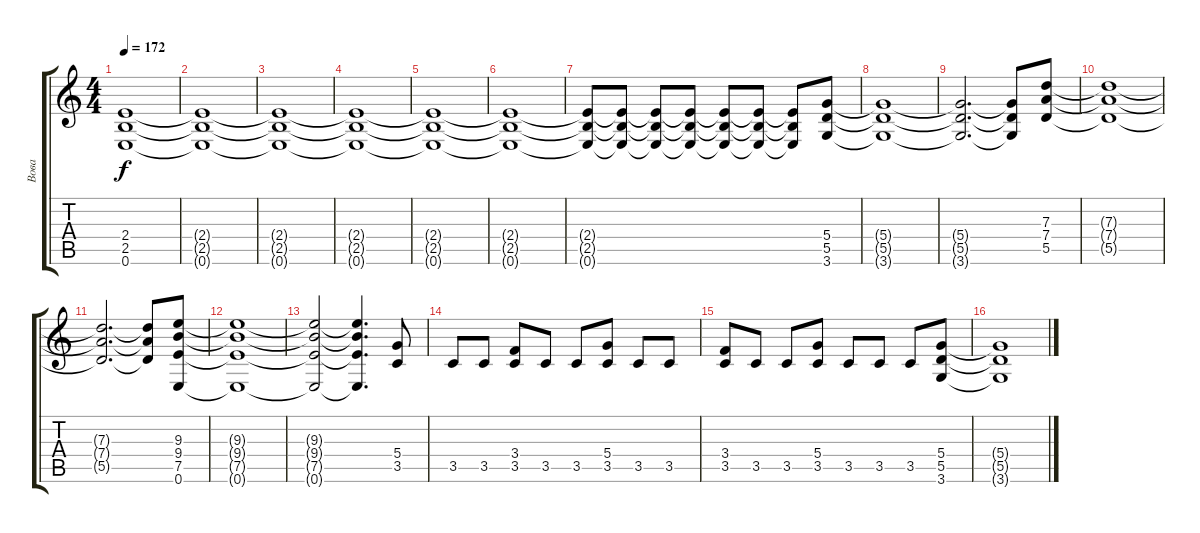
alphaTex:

\track ("Вова" "Вова") {instrument distortionguitar}
\staff {score tabs}
\tuning (E4 B3 G3 D3 A2 E2) {hide}
\ts (4 4)
\tempo 172
\clef g2
\ks c
(2.4{t} 2.5{t} 0.6{t}).1{dy f} |
(2.4{t} 2.5{t} 0.6{t}).1 |
(2.4{t} 2.5{t} 0.6{t}).1 |
(2.4{t} 2.5{t} 0.6{t}).1 |
(2.4{t} 2.5{t} 0.6{t}).1 |
(2.4{t} 2.5{t} 0.6{t}).1 |
(2.4{t} 2.5{t} 0.6{t}).8 (2.4{t} 2.5{t} 0.6{t}).8 (2.4{t} 2.5{t} 0.6{t}).8 (2.4{t} 2.5{t} 0.6{t}).8 (2.4{t} 2.5{t} 0.6{t}).8 (2.4{t} 2.5{t} 0.6{t}).8 (2.4{t} 2.5{t} 0.6{t}).8 (5.4 5.5 3.6).8 |
(5.4{t} 5.5{t} 3.6{t}).1 |
(5.4{t} 5.5{t} 3.6{t}).2{d} (5.4{t} 5.5{t} 3.6{t}).8 (7.3 7.4 5.5).8 |
(7.3{t} 7.4{t} 5.5{t}).1 |
(7.3{t} 7.4{t} 5.5{t}).2{d} (7.3{t} 7.4{t} 5.5{t}).8 (9.3 9.4 7.5 0.6).8 |
(9.3{t} 9.4{t} 7.5{t} 0.6{t}).1 |
(9.3{t} 9.4{t} 7.5{t} 0.6{t}).2 (9.3{t} 9.4{t} 7.5{t} 0.6{t}).4{d} (5.4 3.5).8 |
3.5.8 3.5.8 (3.4 3.5).8 3.5.8 3.5.8 (5.4 3.5).8 3.5.8 3.5.8 |
(3.4 3.5).8 3.5.8 3.5.8 (5.4 3.5).8 3.5.8 3.5.8 3.5.8 (5.4 5.5 3.6).8 |
(5.4{t} 5.5{t} 3.6{t}).1
